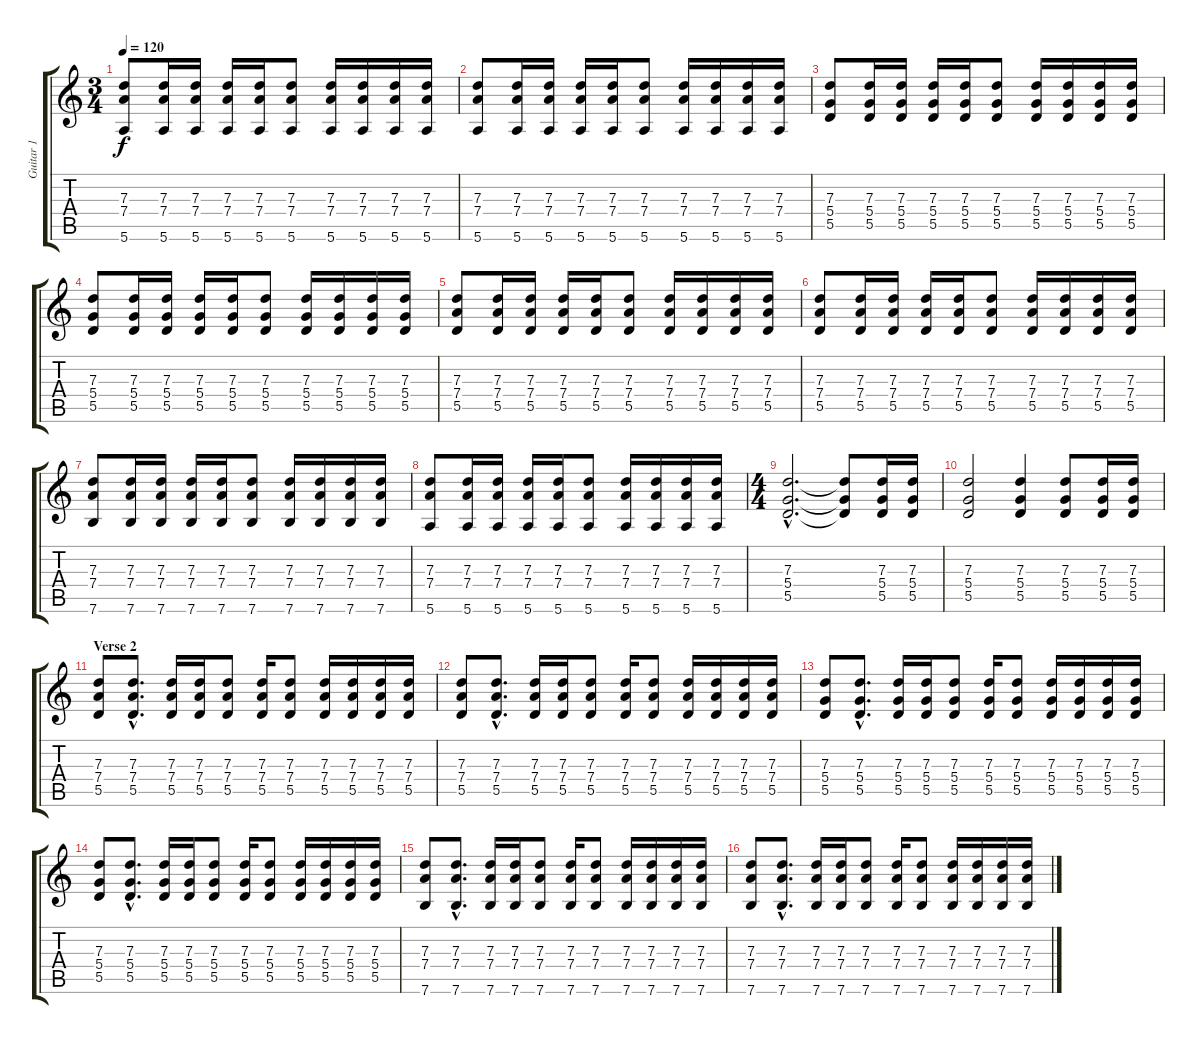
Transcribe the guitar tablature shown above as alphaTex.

\track ("Guitar 1" "Guitar 1") {instrument acousticguitarsteel}
\staff {score tabs}
\tuning (E4 B3 G3 D3 A2 E2) {hide}
\ts (3 4)
\tempo 120
\clef g2
\ks c
(7.3 7.4 5.6).8{dy f} (7.3 7.4 5.6).16 (7.3 7.4 5.6).16 (7.3 7.4 5.6).16 (7.3 7.4 5.6).16 (7.3 7.4 5.6).8 (7.3 7.4 5.6).16 (7.3 7.4 5.6).16 (7.3 7.4 5.6).16 (7.3 7.4 5.6).16 |
(7.3 7.4 5.6).8 (7.3 7.4 5.6).16 (7.3 7.4 5.6).16 (7.3 7.4 5.6).16 (7.3 7.4 5.6).16 (7.3 7.4 5.6).8 (7.3 7.4 5.6).16 (7.3 7.4 5.6).16 (7.3 7.4 5.6).16 (7.3 7.4 5.6).16 |
(7.3 5.4 5.5).8 (7.3 5.4 5.5).16 (7.3 5.4 5.5).16 (7.3 5.4 5.5).16 (7.3 5.4 5.5).16 (7.3 5.4 5.5).8 (7.3 5.4 5.5).16 (7.3 5.4 5.5).16 (7.3 5.4 5.5).16 (7.3 5.4 5.5).16 |
(7.3 5.4 5.5).8 (7.3 5.4 5.5).16 (7.3 5.4 5.5).16 (7.3 5.4 5.5).16 (7.3 5.4 5.5).16 (7.3 5.4 5.5).8 (7.3 5.4 5.5).16 (7.3 5.4 5.5).16 (7.3 5.4 5.5).16 (7.3 5.4 5.5).16 |
(7.3 7.4 5.5).8 (7.3 7.4 5.5).16 (7.3 7.4 5.5).16 (7.3 7.4 5.5).16 (7.3 7.4 5.5).16 (7.3 7.4 5.5).8 (7.3 7.4 5.5).16 (7.3 7.4 5.5).16 (7.3 7.4 5.5).16 (7.3 7.4 5.5).16 |
(7.3 7.4 5.5).8 (7.3 7.4 5.5).16 (7.3 7.4 5.5).16 (7.3 7.4 5.5).16 (7.3 7.4 5.5).16 (7.3 7.4 5.5).8 (7.3 7.4 5.5).16 (7.3 7.4 5.5).16 (7.3 7.4 5.5).16 (7.3 7.4 5.5).16 |
(7.3 7.4 7.6).8 (7.3 7.4 7.6).16 (7.3 7.4 7.6).16 (7.3 7.4 7.6).16 (7.3 7.4 7.6).16 (7.3 7.4 7.6).8 (7.3 7.4 7.6).16 (7.3 7.4 7.6).16 (7.3 7.4 7.6).16 (7.3 7.4 7.6).16 |
(7.3 7.4 5.6).8 (7.3 7.4 5.6).16 (7.3 7.4 5.6).16 (7.3 7.4 5.6).16 (7.3 7.4 5.6).16 (7.3 7.4 5.6).8 (7.3 7.4 5.6).16 (7.3 7.4 5.6).16 (7.3 7.4 5.6).16 (7.3 7.4 5.6).16 |
\ts (4 4)
(7.3{hac} 5.4{hac} 5.5{hac}).2{d} (7.3{t} 5.4{t} 5.5{t}).8 (7.3 5.4 5.5).16 (7.3 5.4 5.5).16 |
(7.3 5.4 5.5).2 (7.3 5.4 5.5).4 (7.3 5.4 5.5).8 (7.3 5.4 5.5).16 (7.3 5.4 5.5).16 |
\section ("" "Verse 2")
(7.3 7.4 5.5).8 (7.3{hac} 7.4{hac} 5.5{hac}).8{d} (7.3 7.4 5.5).16 (7.3 7.4 5.5).16 (7.3 7.4 5.5).8 (7.3 7.4 5.5).16 (7.3 7.4 5.5).8 (7.3 7.4 5.5).16 (7.3 7.4 5.5).16 (7.3 7.4 5.5).16 (7.3 7.4 5.5).16 |
(7.3 7.4 5.5).8 (7.3{hac} 7.4{hac} 5.5{hac}).8{d} (7.3 7.4 5.5).16 (7.3 7.4 5.5).16 (7.3 7.4 5.5).8 (7.3 7.4 5.5).16 (7.3 7.4 5.5).8 (7.3 7.4 5.5).16 (7.3 7.4 5.5).16 (7.3 7.4 5.5).16 (7.3 7.4 5.5).16 |
(7.3 5.4 5.5).8 (7.3{hac} 5.4{hac} 5.5{hac}).8{d} (7.3 5.4 5.5).16 (7.3 5.4 5.5).16 (7.3 5.4 5.5).8 (7.3 5.4 5.5).16 (7.3 5.4 5.5).8 (7.3 5.4 5.5).16 (7.3 5.4 5.5).16 (7.3 5.4 5.5).16 (7.3 5.4 5.5).16 |
(7.3 5.4 5.5).8 (7.3{hac} 5.4{hac} 5.5{hac}).8{d} (7.3 5.4 5.5).16 (7.3 5.4 5.5).16 (7.3 5.4 5.5).8 (7.3 5.4 5.5).16 (7.3 5.4 5.5).8 (7.3 5.4 5.5).16 (7.3 5.4 5.5).16 (7.3 5.4 5.5).16 (7.3 5.4 5.5).16 |
(7.3 7.4 7.6).8 (7.3{hac} 7.4{hac} 7.6{hac}).8{d} (7.3 7.4 7.6).16 (7.3 7.4 7.6).16 (7.3 7.4 7.6).8 (7.3 7.4 7.6).16 (7.3 7.4 7.6).8 (7.3 7.4 7.6).16 (7.3 7.4 7.6).16 (7.3 7.4 7.6).16 (7.3 7.4 7.6).16 |
(7.3 7.4 7.6).8 (7.3{hac} 7.4{hac} 7.6{hac}).8{d} (7.3 7.4 7.6).16 (7.3 7.4 7.6).16 (7.3 7.4 7.6).8 (7.3 7.4 7.6).16 (7.3 7.4 7.6).8 (7.3 7.4 7.6).16 (7.3 7.4 7.6).16 (7.3 7.4 7.6).16 (7.3 7.4 7.6).16
